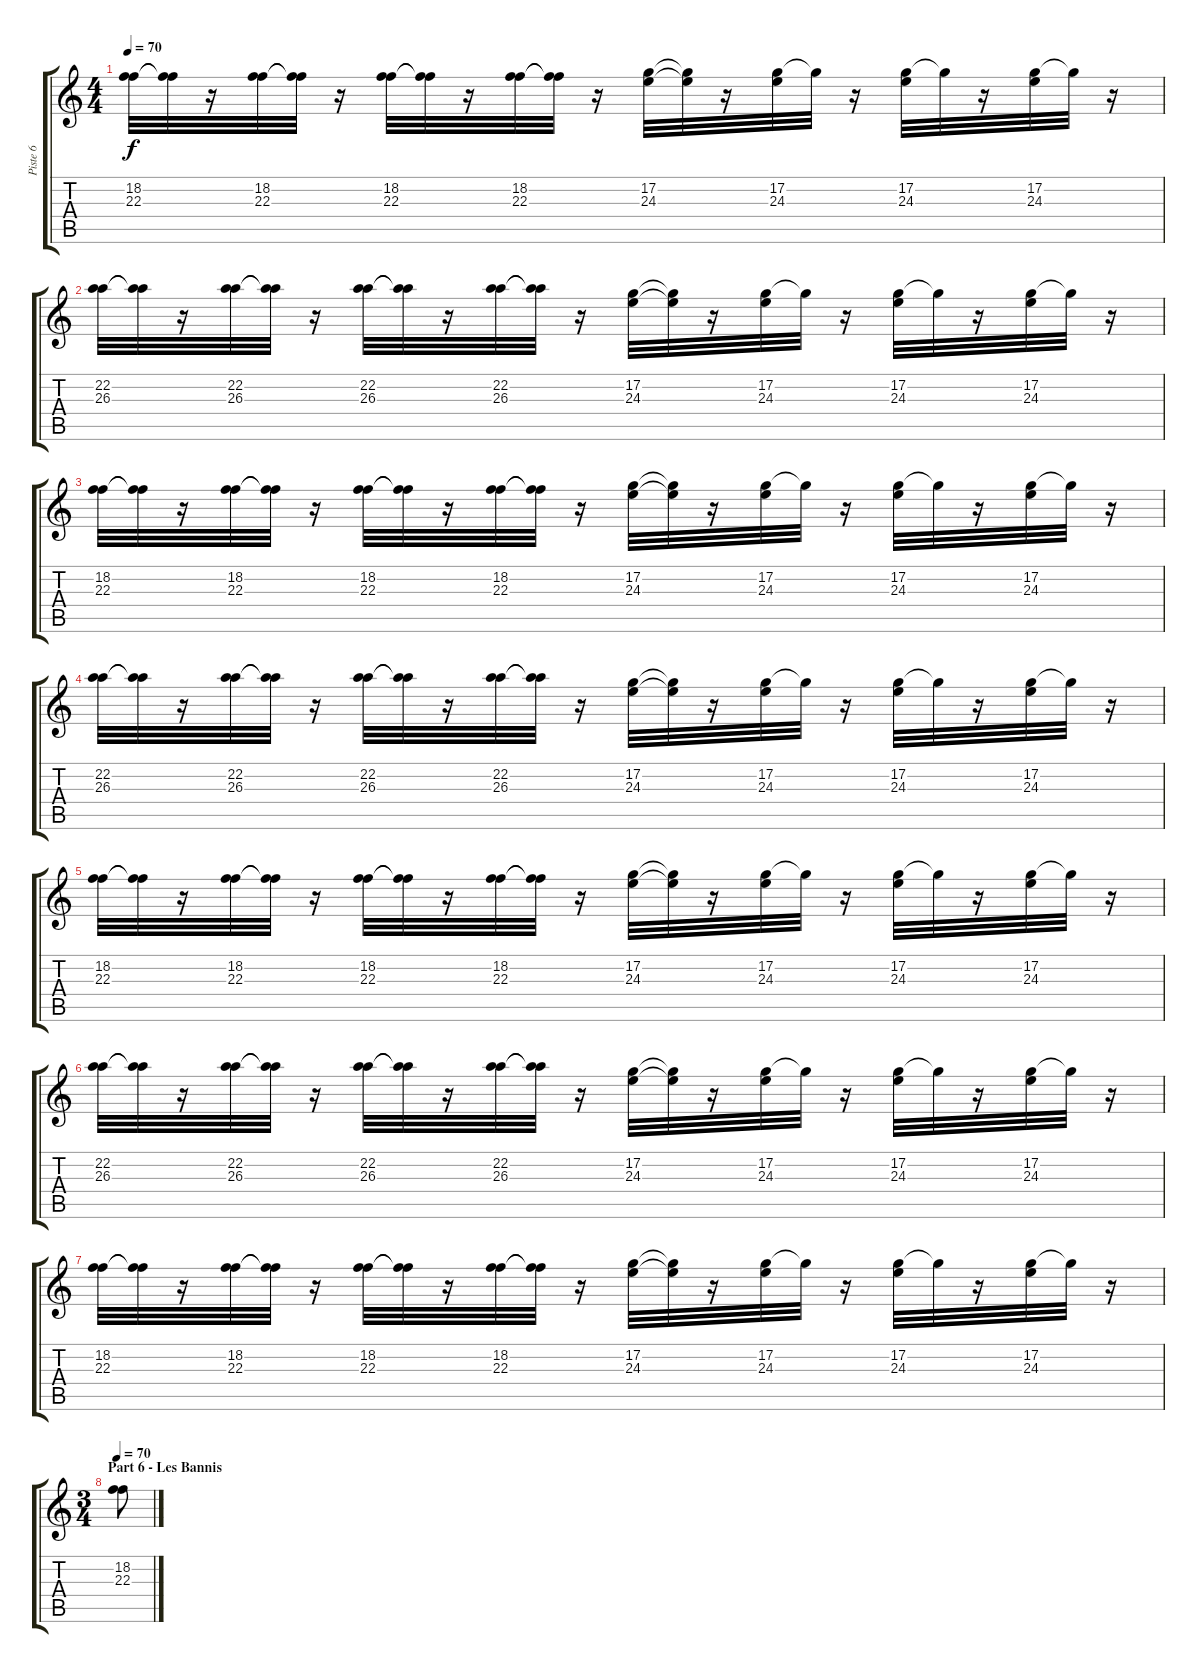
\track ("Piste 6" "Piste 6") {instrument synthstrings1}
\staff {score tabs}
\tuning (E4 B3 G3 D3 A2 E2) {hide}
\ts (4 4)
\tempo 70
\clef g2
\ks c
(18.2 22.3).32{dy f} (18.2{t} 22.3{t}).32 r.16 (18.2 22.3).32 (18.2{t} 22.3{t}).32 r.16 (18.2 22.3).32 (18.2{t} 22.3{t}).32 r.16 (18.2 22.3).32 (18.2{t} 22.3{t}).32 r.16 (17.2 24.3).32 (17.2{t} 24.3{t}).32 r.16 (17.2 24.3).32 24.3{t}.32 r.16 (17.2 24.3).32 24.3{t}.32 r.16 (17.2 24.3).32 24.3{t}.32 r.16 |
(22.2 26.3).32 (22.2{t} 26.3{t}).32 r.16 (22.2 26.3).32 (22.2{t} 26.3{t}).32 r.16 (22.2 26.3).32 (22.2{t} 26.3{t}).32 r.16 (22.2 26.3).32 (22.2{t} 26.3{t}).32 r.16 (17.2 24.3).32 (17.2{t} 24.3{t}).32 r.16 (17.2 24.3).32 24.3{t}.32 r.16 (17.2 24.3).32 24.3{t}.32 r.16 (17.2 24.3).32 24.3{t}.32 r.16 |
(18.2 22.3).32 (18.2{t} 22.3{t}).32 r.16 (18.2 22.3).32 (18.2{t} 22.3{t}).32 r.16 (18.2 22.3).32 (18.2{t} 22.3{t}).32 r.16 (18.2 22.3).32 (18.2{t} 22.3{t}).32 r.16 (17.2 24.3).32 (17.2{t} 24.3{t}).32 r.16 (17.2 24.3).32 24.3{t}.32 r.16 (17.2 24.3).32 24.3{t}.32 r.16 (17.2 24.3).32 24.3{t}.32 r.16 |
(22.2 26.3).32 (22.2{t} 26.3{t}).32 r.16 (22.2 26.3).32 (22.2{t} 26.3{t}).32 r.16 (22.2 26.3).32 (22.2{t} 26.3{t}).32 r.16 (22.2 26.3).32 (22.2{t} 26.3{t}).32 r.16 (17.2 24.3).32 (17.2{t} 24.3{t}).32 r.16 (17.2 24.3).32 24.3{t}.32 r.16 (17.2 24.3).32 24.3{t}.32 r.16 (17.2 24.3).32 24.3{t}.32 r.16 |
(18.2 22.3).32 (18.2{t} 22.3{t}).32 r.16 (18.2 22.3).32 (18.2{t} 22.3{t}).32 r.16 (18.2 22.3).32 (18.2{t} 22.3{t}).32 r.16 (18.2 22.3).32 (18.2{t} 22.3{t}).32 r.16 (17.2 24.3).32 (17.2{t} 24.3{t}).32 r.16 (17.2 24.3).32 24.3{t}.32 r.16 (17.2 24.3).32 24.3{t}.32 r.16 (17.2 24.3).32 24.3{t}.32 r.16 |
(22.2 26.3).32 (22.2{t} 26.3{t}).32 r.16 (22.2 26.3).32 (22.2{t} 26.3{t}).32 r.16 (22.2 26.3).32 (22.2{t} 26.3{t}).32 r.16 (22.2 26.3).32 (22.2{t} 26.3{t}).32 r.16 (17.2 24.3).32 (17.2{t} 24.3{t}).32 r.16 (17.2 24.3).32 24.3{t}.32 r.16 (17.2 24.3).32 24.3{t}.32 r.16 (17.2 24.3).32 24.3{t}.32 r.16 |
(18.2 22.3).32 (18.2{t} 22.3{t}).32 r.16 (18.2 22.3).32 (18.2{t} 22.3{t}).32 r.16 (18.2 22.3).32 (18.2{t} 22.3{t}).32 r.16 (18.2 22.3).32 (18.2{t} 22.3{t}).32 r.16 (17.2 24.3).32 (17.2{t} 24.3{t}).32 r.16 (17.2 24.3).32 24.3{t}.32 r.16 (17.2 24.3).32 24.3{t}.32 r.16 (17.2 24.3).32 24.3{t}.32 r.16 |
\ts (3 4)
\section ("" "Part 6 - Les Bannis")
\tempo 70
(18.2 22.3).8
